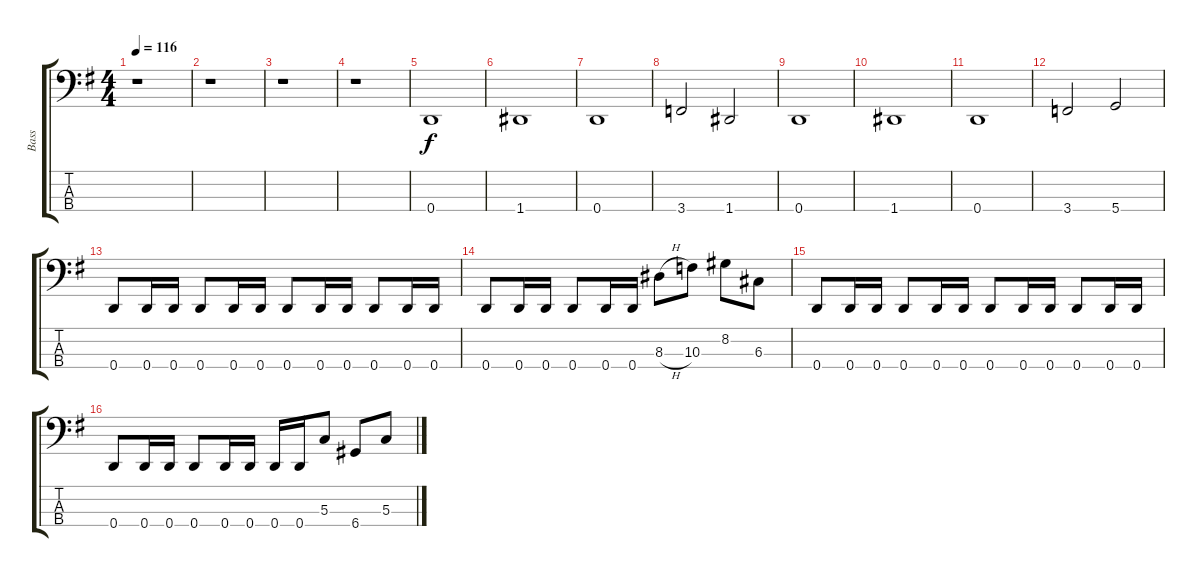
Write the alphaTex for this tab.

\track ("Bass" "Bass") {instrument electricbassfinger}
\staff {score tabs}
\tuning (F2 C2 G1 D1) {hide}
\ts (4 4)
\tempo 116
\clef f4
\ks eminor
r.1{dy f instrument electricbassfinger} |
r.1 |
r.1 |
r.1 |
0.4.1 |
1.4.1 |
0.4.1 |
3.4.2 1.4.2 |
0.4.1 |
1.4.1 |
0.4.1 |
3.4.2 5.4.2 |
0.4.8 0.4.16 0.4.16 0.4.8 0.4.16 0.4.16 0.4.8 0.4.16 0.4.16 0.4.8 0.4.16 0.4.16 |
0.4.8 0.4.16 0.4.16 0.4.8 0.4.16 0.4.16 8.3{h}.8 10.3.8 8.2.8 6.3.8 |
0.4.8 0.4.16 0.4.16 0.4.8 0.4.16 0.4.16 0.4.8 0.4.16 0.4.16 0.4.8 0.4.16 0.4.16 |
0.4.8 0.4.16 0.4.16 0.4.8 0.4.16 0.4.16 0.4.16 0.4.16 5.3.8 6.4.8 5.3.8
